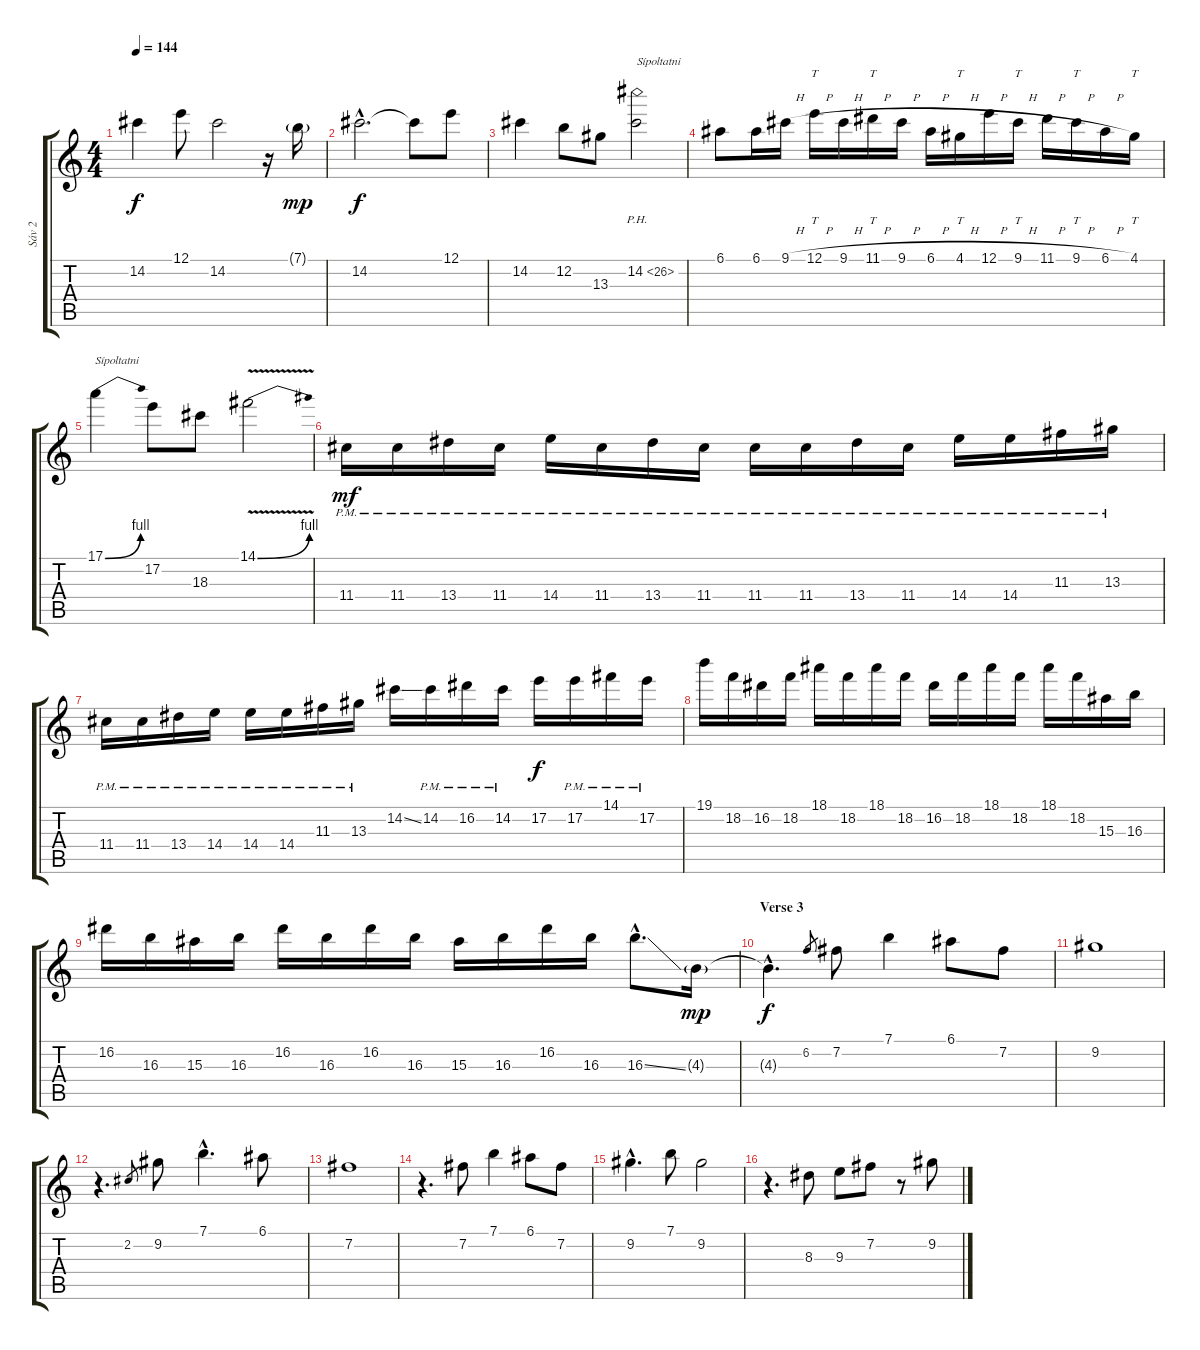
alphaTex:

\track ("Sáv 2" "Sáv 2") {instrument distortionguitar}
\staff {score tabs}
\tuning (E4 B3 G3 D3 A2 E2) {hide}
\ts (4 4)
\tempo 144
\clef g2
\ks c
14.2.4{dy f} 12.1.8 14.2.2 r.16 7.1{g}.16{dy mp} |
14.2{hac}.2{d dy f} 14.2{t}.8 12.1.8 |
14.2.4 12.2.8 13.3.8 14.2{ph 12}.2{txt "Sípoltatni"} |
6.1.8 6.1.16 9.1{h}.16 12.1{h}.16{tt} 9.1{h}.16 11.1{h}.16{tt} 9.1{h}.16 6.1{h}.16 4.1{h}.16{tt} 12.1{h}.16 9.1{h}.16{tt} 11.1{h}.16 9.1{h}.16{tt} 6.1{h}.16 4.1.16{tt} |
17.1{be (bend 0 0 60 4)}.4{txt "Sípoltatni"} 17.2.8 18.3.8 14.1{be (bend 0 0 60 4) v}.2 |
11.4{pm}.16{dy mf} 11.4{pm}.16 13.4{pm}.16 11.4{pm}.16 14.4{pm}.16 11.4{pm}.16 13.4{pm}.16 11.4{pm}.16 11.4{pm}.16 11.4{pm}.16 13.4{pm}.16 11.4{pm}.16 14.4{pm}.16 14.4{pm}.16 11.3{pm}.16 13.3{pm}.16 |
11.4{pm}.16 11.4{pm}.16 13.4{pm}.16 14.4{pm}.16 14.4{pm}.16 14.4{pm}.16 11.3{pm}.16 13.3{pm}.16 14.2{ss}.16 14.2{pm}.16 16.2{pm}.16 14.2{pm}.16 17.2.16{dy f} 17.2{pm}.16 14.1{pm}.16 17.2{pm}.16 |
19.1.16 18.2.16 16.2.16 18.2.16 18.1.16 18.2.16 18.1.16 18.2.16 16.2.16 18.2.16 18.1.16 18.2.16 18.1.16 18.2.16 15.3.16 16.3.16 |
16.2.16 16.3.16 15.3.16 16.3.16 16.2.16 16.3.16 16.2.16 16.3.16 15.3.16 16.3.16 16.2.16 16.3.16 16.3{ss hac}.8{d} 4.3{g}.16{dy mp} |
\section ("" "Verse 3")
4.3{hac t}.4{d dy f} 6.2.8{gr} 7.2.8 7.1.4 6.1.8 7.2.8 |
9.2.1 |
r.4{d} 2.2.8{gr} 9.2.8 7.1{hac}.4{d} 6.1.8 |
7.2.1 |
r.4{d} 7.2.8 7.1.4 6.1.8 7.2.8 |
9.2{hac}.4{d} 7.1.8 9.2.2 |
r.4{d} 8.3.8 9.3.8 7.2.8 r.8 9.2.8
